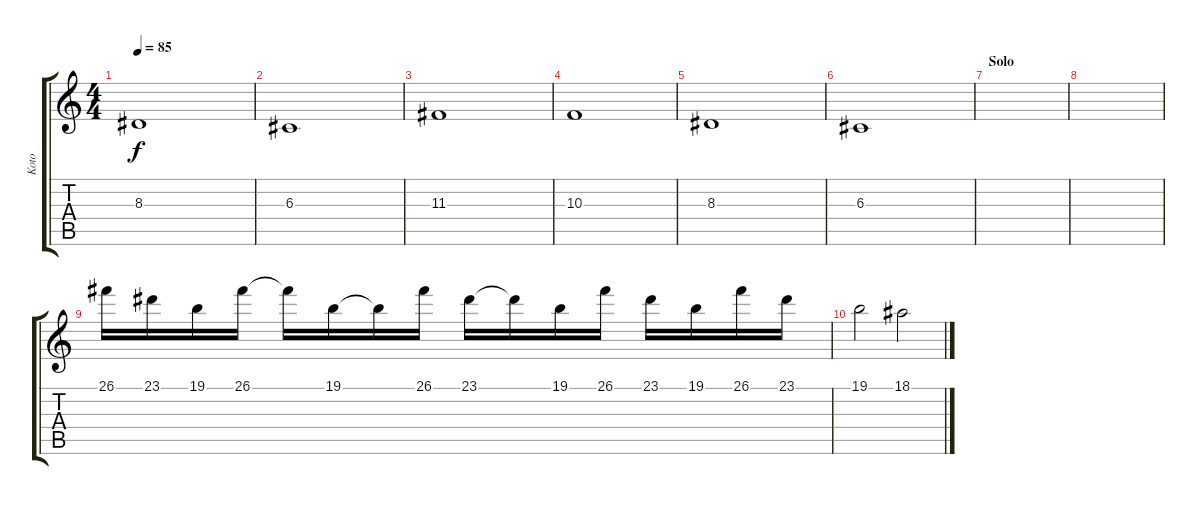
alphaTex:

\track ("Koto" "Koto") {instrument musicbox}
\staff {score tabs}
\tuning (E4 B3 G3 D3 A2 E2) {hide}
\ts (4 4)
\tempo 85
\clef g2
\ks c
8.3.1{dy f} |
6.3.1 |
11.3.1 |
10.3.1 |
8.3.1 |
6.3.1 |
\section ("" "Solo")
|
|
26.1.16 23.1.16 19.1.16 26.1.16 26.1{t}.16 19.1.16 19.1{t}.16 26.1.16 23.1.16 23.1{t}.16 19.1.16 26.1.16 23.1.16 19.1.16 26.1.16 23.1.16 |
19.1.2 18.1.2
